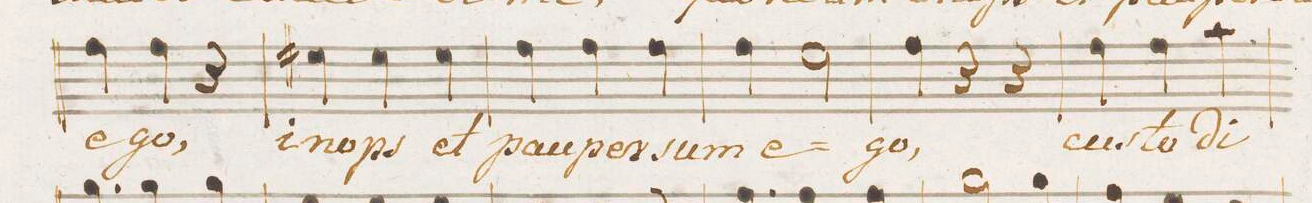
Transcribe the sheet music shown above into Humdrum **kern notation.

**kern	**text
*I"Alto.	*
*clefC3	*
*k[f#]	*
*M3/4	*
4g\	e-
4g\	-go,
4r	.
=13	=13
4f#X\	in-
4f#\	-ops
4f#\	et
=14	=14
4g\	pau-
4g\	-per
4g\	sum
=15	=15
4g\	e-
2f#\	.
=16	=16
4g\	-go,
4r	.
4r	.
=17	=17
4g\	cus-
4g\	-to-
4b\	-di
=18	=18
*-	*-
